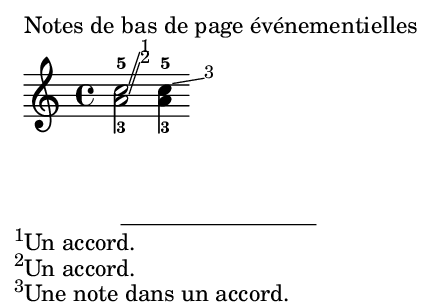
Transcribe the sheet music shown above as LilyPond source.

%% Generated by lilypond-book
%% Options: [exampleindent=10.16\mm,indent=0\mm,line-width=160\mm,paper-height=845.047\pt,paper-width=597.508\pt,papersize="a8landscape",quote]
\include "lilypond-book-preamble.ly"


% ****************************************************************
% Start cut-&-pastable-section
% ****************************************************************

#(ly:set-option 'eps-box-padding 3.000000)



\paper {
  #(set-paper-size "a8landscape")
  indent = 0\mm
}

\layout {
  
}




% ****************************************************************
% ly snippet:
% ****************************************************************
\sourcefileline 1699
\book {
  \header { tagline = ##f }
  \markup "Notes de bas de page événementielles"
  \markup \null
  \relative c'' {
    \footnote #'(1 . 3) "Un accord." <a-3 c-5>2
    <a-3 \footnote #'(3 . 0.5) "Une note dans un accord." c-5>4
  }
}


% ****************************************************************
% end ly snippet
% ****************************************************************
